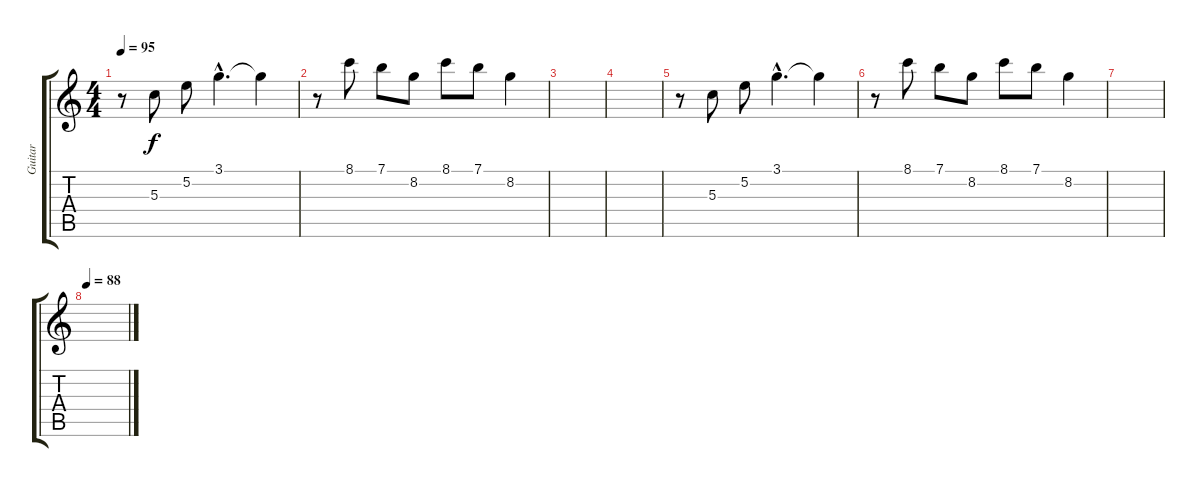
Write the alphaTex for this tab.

\track ("Guitar" "Guitar") {instrument electricguitarjazz}
\staff {score tabs}
\tuning (E4 B3 G3 D3 A2 E2) {hide}
\ts (4 4)
\tempo 95
\clef g2
\ks c
r.8{dy f} 5.3.8 5.2.8 3.1{hac}.4{d} 3.1{t}.4 |
r.8{volume 10 instrument electricguitarjazz} 8.1.8 7.1.8 8.2.8 8.1.8 7.1.8 8.2.4 |
|
|
r.8{volume 5 instrument koto} 5.3.8 5.2.8 3.1{hac}.4{d} 3.1{t}.4 |
r.8 8.1.8{volume 3 instrument electricguitarjazz} 7.1.8 8.2.8 8.1.8 7.1.8 8.2.4 |
|
\tempo 88
